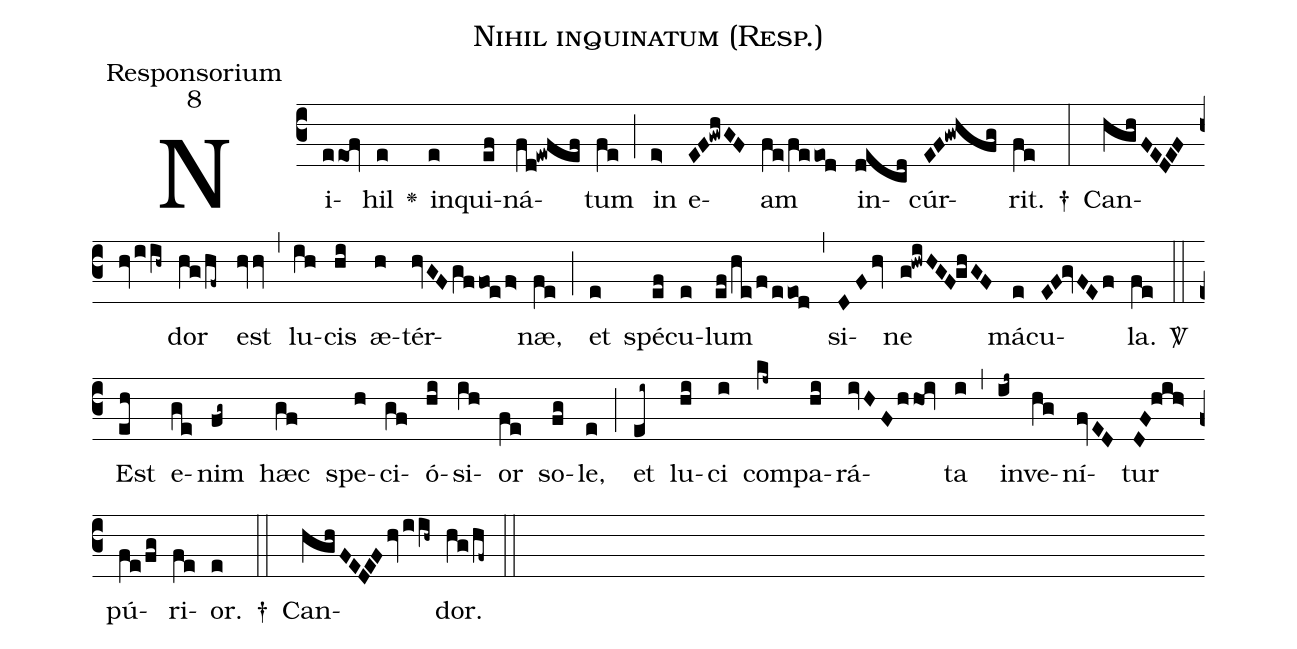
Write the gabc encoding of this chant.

name:Nihil inquinatum (Resp.);
office-part:Responsorium;
mode:8;
%%
(c3)Ni(eeof)hil(e) <v>\greheightstar</v>() in(e)qui(ef)ná(fd!ewfef)tum(fe) (;) in(e>) e(EF!gwhGF)am(fe/fe/eod) in(decd)cúr(EF!gwhfg)rit.(fe) †(:) Can(hghFEDEFhv/iih~)dor(hg/hf~) est(hvv) (,) lu(ih)cis(hi) æ(h)tér(hvGF/gffoe/f>)næ,(fe) (;) et(e) spé(ef)cu(e)lum(ef/he/f/eeod) (,) si(DFhv)ne(g!hwiHGF!ghGF) má(e)cu(EF!gvFEf)la.(fe)
<sp>V/</sp>(::) Est(eh) e(ge)nim(fg~) hæc(gf) spe(h)ci(gf)ó(hi)si(ih)or(fe) so(fg)le,(e) (;) et(ei~) lu(hi)ci(i) com(kj~)pa(hi)rá(ivHF/hhoi)ta(i) (,) in(ij~)ve(hg)ní(fvED)tur(DF!hih>) pú(fe/fg)ri(fe)or.(e) †(::) Can(hghFEDEFhv/iih~)dor.(hg/hf~) (::)
